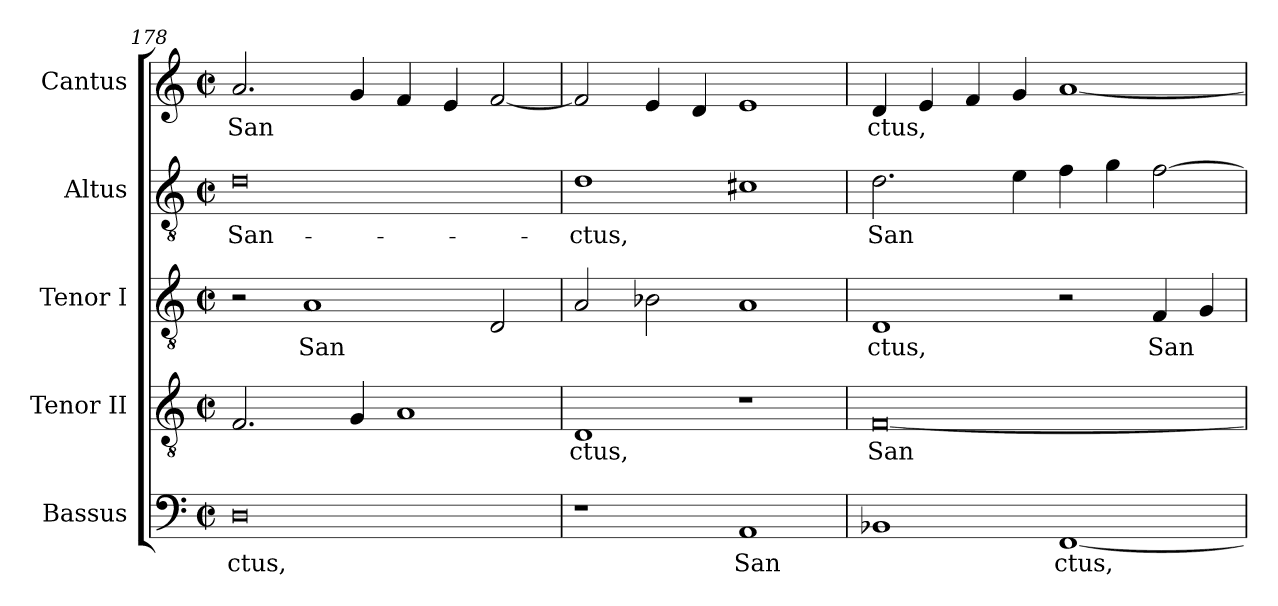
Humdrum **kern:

**kern	**text	**kern	**text	**kern	**text	**kern	**text	**kern	**text
*part5	*part5	*part4	*part4	*part3	*part3	*part2	*part2	*part1	*part1
*staff5	*staff5	*staff4	*staff4	*staff3	*staff3	*staff2	*staff2	*staff1	*staff1
*I"Bassus	*	*I"Tenor II	*	*I"Tenor I	*	*I"Altus	*	*I"Cantus	*
*I'B	*	*I'T II	*	*I'T I	*	*I'A	*	*I'C	*
*clefF4	*	*clefGv2	*	*clefGv2	*	*clefGv2	*	*clefG2	*
*k[]	*	*k[]	*	*k[]	*	*k[]	*	*k[]	*
*C:	*	*C:	*	*C:	*	*C:	*	*C:	*
*M2/2	*	*M2/2	*	*M2/2	*	*M2/2	*	*M2/2	*
*met(c|)	*	*met(c|)	*	*met(c|)	*	*met(c|)	*	*met(c|)	*
=178	=178	=178	=178	=178	=178	=178	=178	=178	=178
!	!LO:LY:b:cj	!	!LO:LY:b:cj	!	!	!	!LO:LY:b:cj	!	!LO:LY:b:cj
0D	ctus,	2.F/	--	2r	.	0d	San-	2.a/	San-
!	!	!	!	!	!LO:LY:b:cj	!	!	!	!
.	.	.	.	1A	San-	.	.	.	.
!	!	!	!LO:LY:b:cj	!	!	!	!	!	!LO:LY:b:cj
.	.	4G/	--	.	.	.	.	4g/	--
!	!	!	!LO:LY:b:cj	!	!	!	!	!	!LO:LY:b:cj
.	.	1A	--	.	.	.	.	4f/	--
!	!	!	!	!	!	!	!	!	!LO:LY:b:cj
.	.	.	.	.	.	.	.	4e/	--
!	!	!	!	!	!LO:LY:b:cj	!	!	!	!LO:LY:b:cj
.	.	.	.	2D/	--	.	.	[<2f/	--
=179	=179	=179	=179	=179	=179	=179	=179	=179	=179
!	!	!	!LO:LY:b:cj	!	!LO:LY:b:cj	!	!LO:LY:b:cj	!	!LO:LY:b:cj
1r	.	1D	-ctus,	2A/	--	1d	-ctus,	2f/]	--
!	!	!	!	!	!LO:LY:b:cj	!	!	!	!LO:LY:b:cj
.	.	.	.	2B-\	--	.	.	4e/	--
!	!	!	!	!	!	!	!	!	!LO:LY:b:cj
.	.	.	.	.	.	.	.	4d/	--
!	!LO:LY:b:cj	!	!	!	!LO:LY:b:cj	!	!LO:LY:b:cj	!	!LO:LY:b:cj
1AA	San-	1r	.	1A	--	1c#X	.	1e	--
=180	=180	=180	=180	=180	=180	=180	=180	=180	=180
!	!LO:LY:b:cj	!	!LO:LY:b:cj	!	!LO:LY:b:cj	!	!LO:LY:b:cj	!	!LO:LY:b:cj
1BB-X	--	[<0F	San-	1D	-ctus,	2.d\	San-	4d/	-ctus,
!	!	!	!	!	!	!	!	!	!LO:LY:b:cj
.	.	.	.	.	.	.	.	4e/	.
!	!	!	!	!	!	!	!	!	!LO:LY:b:cj
.	.	.	.	.	.	.	.	4f/	.
!	!	!	!	!	!	!	!LO:LY:b:cj	!	!LO:LY:b:cj
.	.	.	.	.	.	4e\	--	4g/	.
!	!LO:LY:b:cj	!	!	!	!	!	!LO:LY:b:cj	!	!LO:LY:b:cj
[<1FF	-ctus,	.	.	2r	.	4f\	--	[<1a	.
!	!	!	!	!	!	!	!LO:LY:b:cj	!	!
.	.	.	.	.	.	4g\	--	.	.
!	!	!	!	!	!LO:LY:b:cj	!	!LO:LY:b:cj	!	!
.	.	.	.	4F/	San-	[>2f\	--	.	.
!	!	!	!	!	!LO:LY:b:cj	!	!	!	!
.	.	.	.	4G/	--	.	.	.	.
=	=	=	=	=	=	=	=	=	=
*-	*-	*-	*-	*-	*-	*-	*-	*-	*-
